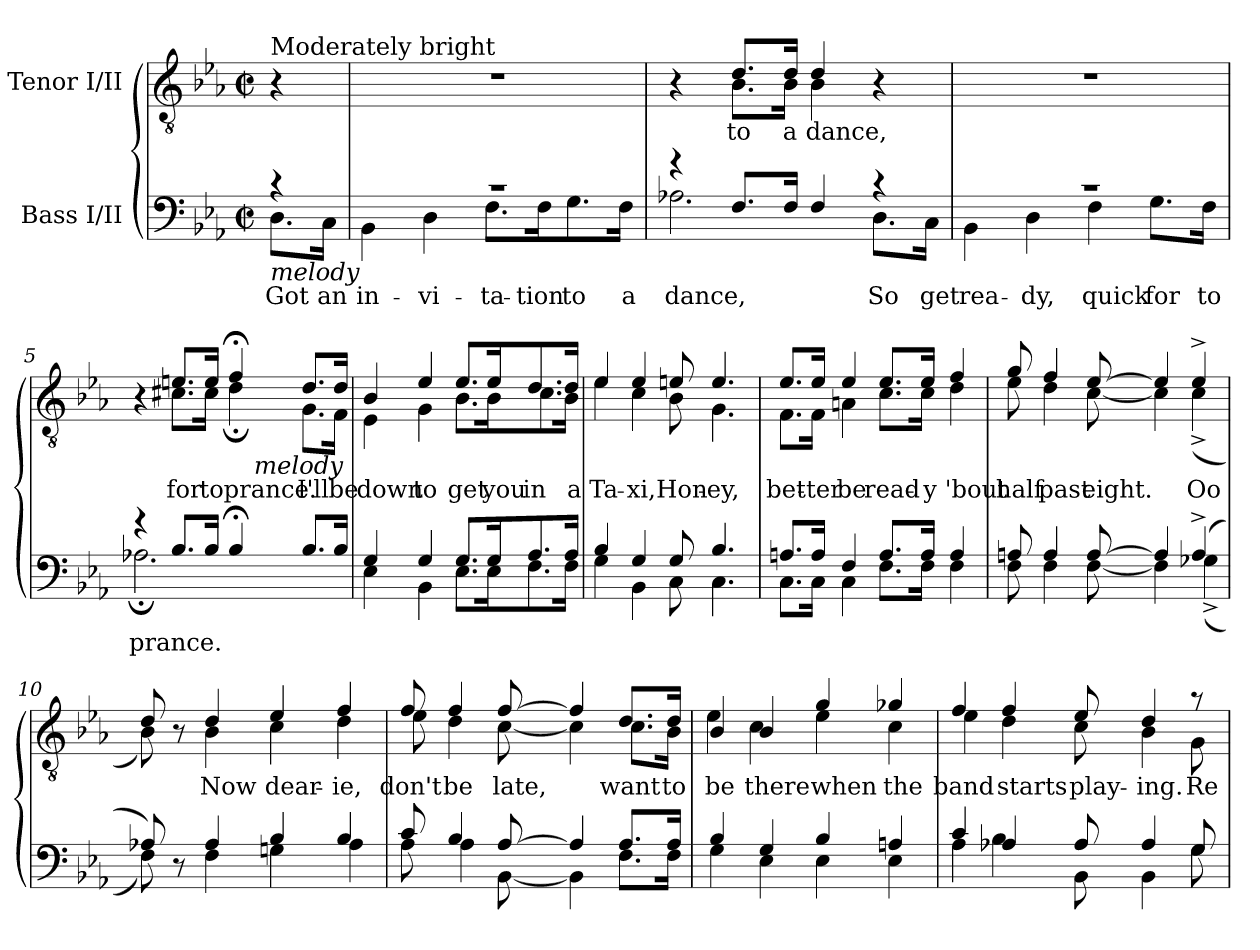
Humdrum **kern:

**kern	**text	**kern	**text
*part2	*part2	*part1	*part1
*staff2	*staff2	*staff1	*staff1
*I"Bass I/II	*	*I"Tenor I/II	*
*clefF4	*	*clefGv2	*
*k[b-e-a-]	*	*k[b-e-a-]	*
*E-:	*	*E-:	*
*M2/2	*	*M2/2	*
*met(c|)	*	*met(c|)	*
=1	=1	=1	=1
*^	*	*	*
!	!	!	!LO:TX:a:t=Moderately bright	!
!LO:TX:b:i:t=melody	!	!	!	!
4rc	8.D\L	Got	4r	.
.	16C\Jk	an	.	.
=2	=2	=2	=2	=2
1rc	4BB-\	in-	1r	.
.	4D\	-vi-	.	.
.	8.F\L	-ta-	.	.
.	16F\K	-tion	.	.
.	8.G\	to	.	.
.	16F\Jk	a	.	.
=3	=3	=3	=3	=3
*	*	*	*^	*
4rf	2.A-X\	dance,	4r	4ryy	.
8.F/L	.	.	8.d/L	8.B-\L	to
16F/Jk	.	.	16d/Jk	16B-\Jk	a
4F/	.	.	4d/	4B-\	dance,
4rc	8.D\L	So	4r	4ryy	.
.	16C\Jk	get	.	.	.
*	*	*	*v	*v	*
=4	=4	=4	=4	=4
1rc	4BB-\	rea-	1r	.
.	4D\	-dy,	.	.
.	4F\	quick	.	.
.	8.G\L	for	.	.
.	16F\Jk	to	.	.
=5	=5	=5	=5	=5
*	*	*	*^	*
*	*	*	*	*^	*
4rf	2.A-X;\	prance.	4r	4ryy	2ryy	.
8.B-/L	.	.	8.en/L	8.c#X\L	.	for
16B-/Jk	.	.	16e/Jk	16c#\Jk	.	to
4B-;</	.	.	4f;</	4d;\	16ryy	prance.
!	!	!	!	!	!LO:TX:b:i:t=melody	!
.	.	.	.	.	4..ryy	.
8.B-Z/L	4ryy	.	8.dZ/L	8.G\L	.	I'll
16B-/Jk	.	.	16d/Jk	16F\Jk	.	be
*	*	*	*	*v	*v	*
!!LO:LB:g=z
=6	=6	=6	=6	=6	=6
4G/	4E-\	.	4B-/	4E-\	down
4G/	4BB-\	.	4e-/	4G\	to
8.G/L	8.E-\L	.	8.e-/L	8.B-\L	get
16G/K	16E-\K	.	16e-/K	16B-\K	you
8.A-/	8.F\	.	8.d/	8.c\	in
16A-/Jk	16F\Jk	.	16d/Jk	16B-\Jk	a
=7	=7	=7	=7	=7	=7
4B-/	4G\	.	4e-/	4e-\	Ta-
4G/	4BB-\	.	4e-/	4c\	-xi,
8G/	8C\	.	8en/	8B-\	Hon-
4.B-/	4.C\	.	4.e/	4.G\	-ey,
=8	=8	=8	=8	=8	=8
8.An/L	8.C\L	.	8.e-/L	8.F\L	bet-
16A/Jk	16C\Jk	.	16e-/Jk	16F\Jk	-ter
4F/	4C\	.	4e-/	4An\	be
8.A/L	8.F\L	.	8.e-/L	8.c\L	read-
16A/Jk	16F\Jk	.	16e-/Jk	16c\Jk	-y
4A/	4F\	.	4f/	4d\	'bout
=9	=9	=9	=9	=9	=9
8An/	8F\	.	8g/	8e-\	half
4A/	4F\	.	4f/	4d\	past
[>8A/	[<8F\	.	[>8e-/	[<8c\	eight.
4A/]	4F\]	.	4e-/]	4c\]	.
(4A^>/	(4G-X^<\	.	4e-^<^>/	(4c^<\	Oo
=10	=10	=10	=10	=10	=10
8A-X/)	8F\)	.	8d/	8B-\)	.
8r	8ryy	.	8r	8ryy	.
4A-/	4F\	.	4d/	4B-\	Now
4B-/	4Gn\	.	4e-/	4c\	dear-
4B-/	4A-\	.	4f/	4d\	-ie,
!!LO:LB:g=z	!!
=11	=11	=11	=11	=11	=11
8c/	8A-\	.	8f/	8e-\	don't
4B-/	4A-\	.	4f/	4d\	be
[>8A-/	[<8BB-\	.	[>8f/	[<8c\	late,
4A-/]	4BB-\]	.	4f/]	4c\]	.
8.A-/L	8.F\L	.	8.d/L	8.c\L	want
16A-/Jk	16F\Jk	.	16d/Jk	16B-\Jk	to
=12	=12	=12	=12	=12	=12
4B-/	4G\	.	4B-/	4e-\	be
4G/	4E-\	.	4B-/	4c\	there
4B-/	4E-\	.	4g/	4e-\	when
4An/	4E-\	.	4g-X/	4c\	the
=13	=13	=13	=13	=13	=13
4c/	4A-\	.	4f/	4e-\	band
4A-X/	4B-\	.	4f/	4d\	starts
8A-/	8BB-\	.	8e-/	8c\	play-
4A-/	4BB-\	.	4d/	4B-\	-ing.
8G/	8G\	.	8ra	8G\	Re-
*v	*v	*	*	*	*
*	*	*v	*v	*
=	=	=	=
*-	*-	*-	*-
